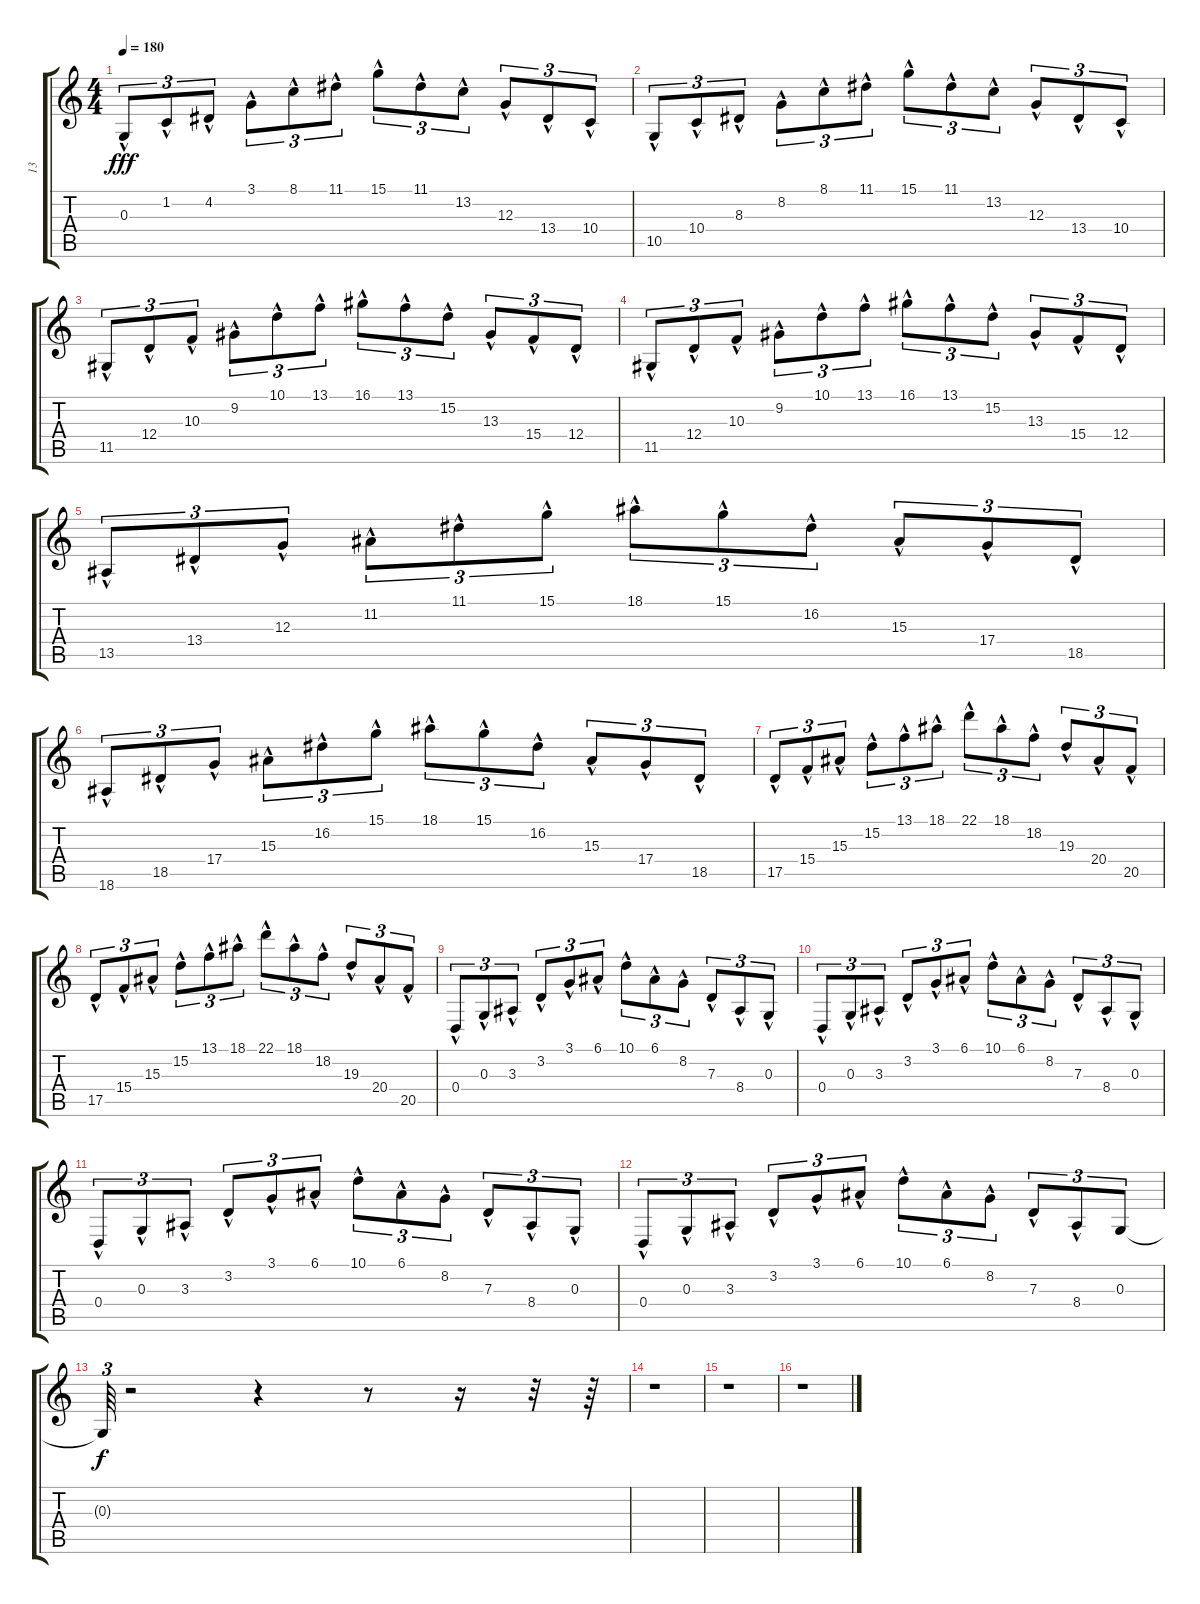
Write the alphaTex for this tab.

\track ("13" "13") {instrument pad1newage}
\staff {score tabs}
\tuning (E4 B3 G3 D3 A2 E2) {hide}
\ts (4 4)
\tempo 180
\clef g2
\ks c
0.3{hac}.8{tu (3 2) dy fff} 1.2{hac}.8{tu (3 2)} 4.2{hac}.8{tu (3 2)} 3.1{hac}.8{tu (3 2)} 8.1{hac}.8{tu (3 2)} 11.1{hac}.8{tu (3 2)} 15.1{hac}.8{tu (3 2)} 11.1{hac}.8{tu (3 2)} 13.2{hac}.8{tu (3 2)} 12.3{hac}.8{tu (3 2)} 13.4{hac}.8{tu (3 2)} 10.4{hac}.8{tu (3 2)} |
10.5{hac}.8{tu (3 2)} 10.4{hac}.8{tu (3 2)} 8.3{hac}.8{tu (3 2)} 8.2{hac}.8{tu (3 2)} 8.1{hac}.8{tu (3 2)} 11.1{hac}.8{tu (3 2)} 15.1{hac}.8{tu (3 2)} 11.1{hac}.8{tu (3 2)} 13.2{hac}.8{tu (3 2)} 12.3{hac}.8{tu (3 2)} 13.4{hac}.8{tu (3 2)} 10.4{hac}.8{tu (3 2)} |
11.5{hac}.8{tu (3 2)} 12.4{hac}.8{tu (3 2)} 10.3{hac}.8{tu (3 2)} 9.2{hac}.8{tu (3 2)} 10.1{hac}.8{tu (3 2)} 13.1{hac}.8{tu (3 2)} 16.1{hac}.8{tu (3 2)} 13.1{hac}.8{tu (3 2)} 15.2{hac}.8{tu (3 2)} 13.3{hac}.8{tu (3 2)} 15.4{hac}.8{tu (3 2)} 12.4{hac}.8{tu (3 2)} |
11.5{hac}.8{tu (3 2)} 12.4{hac}.8{tu (3 2)} 10.3{hac}.8{tu (3 2)} 9.2{hac}.8{tu (3 2)} 10.1{hac}.8{tu (3 2)} 13.1{hac}.8{tu (3 2)} 16.1{hac}.8{tu (3 2)} 13.1{hac}.8{tu (3 2)} 15.2{hac}.8{tu (3 2)} 13.3{hac}.8{tu (3 2)} 15.4{hac}.8{tu (3 2)} 12.4{hac}.8{tu (3 2)} |
13.5{hac}.8{tu (3 2)} 13.4{hac}.8{tu (3 2)} 12.3{hac}.8{tu (3 2)} 11.2{hac}.8{tu (3 2)} 11.1{hac}.8{tu (3 2)} 15.1{hac}.8{tu (3 2)} 18.1{hac}.8{tu (3 2)} 15.1{hac}.8{tu (3 2)} 16.2{hac}.8{tu (3 2)} 15.3{hac}.8{tu (3 2)} 17.4{hac}.8{tu (3 2)} 18.5{hac}.8{tu (3 2)} |
18.6{hac}.8{tu (3 2)} 18.5{hac}.8{tu (3 2)} 17.4{hac}.8{tu (3 2)} 15.3{hac}.8{tu (3 2)} 16.2{hac}.8{tu (3 2)} 15.1{hac}.8{tu (3 2)} 18.1{hac}.8{tu (3 2)} 15.1{hac}.8{tu (3 2)} 16.2{hac}.8{tu (3 2)} 15.3{hac}.8{tu (3 2)} 17.4{hac}.8{tu (3 2)} 18.5{hac}.8{tu (3 2)} |
17.5{hac}.8{tu (3 2)} 15.4{hac}.8{tu (3 2)} 15.3{hac}.8{tu (3 2)} 15.2{hac}.8{tu (3 2)} 13.1{hac}.8{tu (3 2)} 18.1{hac}.8{tu (3 2)} 22.1{hac}.8{tu (3 2)} 18.1{hac}.8{tu (3 2)} 18.2{hac}.8{tu (3 2)} 19.3{hac}.8{tu (3 2)} 20.4{hac}.8{tu (3 2)} 20.5{hac}.8{tu (3 2)} |
17.5{hac}.8{tu (3 2)} 15.4{hac}.8{tu (3 2)} 15.3{hac}.8{tu (3 2)} 15.2{hac}.8{tu (3 2)} 13.1{hac}.8{tu (3 2)} 18.1{hac}.8{tu (3 2)} 22.1{hac}.8{tu (3 2)} 18.1{hac}.8{tu (3 2)} 18.2{hac}.8{tu (3 2)} 19.3{hac}.8{tu (3 2)} 20.4{hac}.8{tu (3 2)} 20.5{hac}.8{tu (3 2)} |
0.4{hac}.8{tu (3 2)} 0.3{hac}.8{tu (3 2)} 3.3{hac}.8{tu (3 2)} 3.2{hac}.8{tu (3 2)} 3.1{hac}.8{tu (3 2)} 6.1{hac}.8{tu (3 2)} 10.1{hac}.8{tu (3 2)} 6.1{hac}.8{tu (3 2)} 8.2{hac}.8{tu (3 2)} 7.3{hac}.8{tu (3 2)} 8.4{hac}.8{tu (3 2)} 0.3{hac}.8{tu (3 2)} |
0.4{hac}.8{tu (3 2)} 0.3{hac}.8{tu (3 2)} 3.3{hac}.8{tu (3 2)} 3.2{hac}.8{tu (3 2)} 3.1{hac}.8{tu (3 2)} 6.1{hac}.8{tu (3 2)} 10.1{hac}.8{tu (3 2)} 6.1{hac}.8{tu (3 2)} 8.2{hac}.8{tu (3 2)} 7.3{hac}.8{tu (3 2)} 8.4{hac}.8{tu (3 2)} 0.3{hac}.8{tu (3 2)} |
0.4{hac}.8{tu (3 2)} 0.3{hac}.8{tu (3 2)} 3.3{hac}.8{tu (3 2)} 3.2{hac}.8{tu (3 2)} 3.1{hac}.8{tu (3 2)} 6.1{hac}.8{tu (3 2)} 10.1{hac}.8{tu (3 2)} 6.1{hac}.8{tu (3 2)} 8.2{hac}.8{tu (3 2)} 7.3{hac}.8{tu (3 2)} 8.4{hac}.8{tu (3 2)} 0.3{hac}.8{tu (3 2)} |
0.4{hac}.8{tu (3 2)} 0.3{hac}.8{tu (3 2)} 3.3{hac}.8{tu (3 2)} 3.2{hac}.8{tu (3 2)} 3.1{hac}.8{tu (3 2)} 6.1{hac}.8{tu (3 2)} 10.1{hac}.8{tu (3 2)} 6.1{hac}.8{tu (3 2)} 8.2{hac}.8{tu (3 2)} 7.3{hac}.8{tu (3 2)} 8.4{hac}.8{tu (3 2)} 0.3.8{tu (3 2)} |
0.3{t}.64{tu (3 2) dy f} r.2 r.4 r.8 r.16 r.32 r.64 |
r.1 |
r.1 |
r.1
